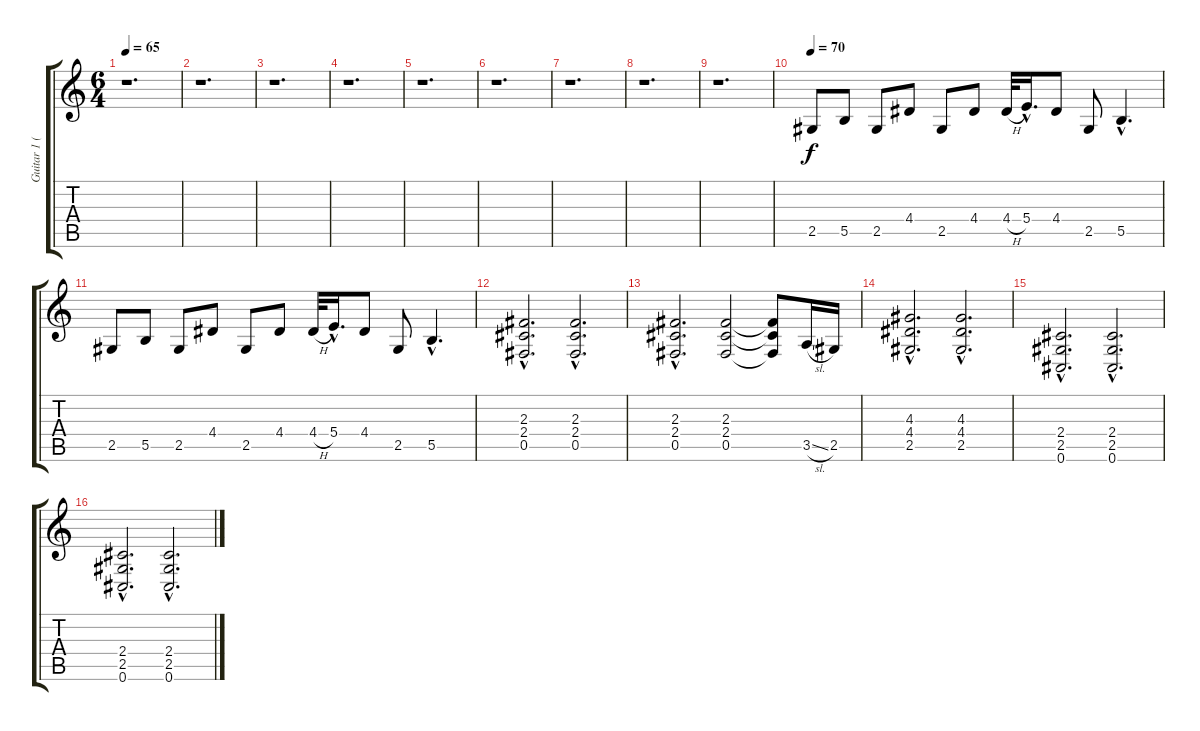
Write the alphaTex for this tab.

\track ("Guitar 1 (Distortion)" "Guitar 1 (") {instrument distortionguitar}
\staff {score tabs}
\tuning (Db4 Ab3 E3 B2 Gb2 Db2) {hide}
\ts (6 4)
\tempo 65
\clef g2
\ks c
r.1{d dy f} |
r.1{d} |
r.1{d} |
r.1{d} |
r.1{d} |
r.1{d} |
r.1{d} |
r.1{d} |
r.1{d} |
\tempo 70
2.5.8 5.5.8 2.5.8 4.4.8 2.5.8 4.4.8 4.4{h}.32 5.4{hac}.16{d} 4.4.8 2.5.8 5.5{hac}.4{d} |
2.5.8 5.5.8 2.5.8 4.4.8 2.5.8 4.4.8 4.4{h}.32 5.4{hac}.16{d} 4.4.8 2.5.8 5.5{hac}.4{d} |
(2.3{hac} 2.4{hac} 0.5{hac}).2{d} (2.3{hac} 2.4{hac} 0.5{hac}).2{d} |
(2.3{hac} 2.4{hac} 0.5{hac}).2{d} (2.3 2.4 0.5).2 (2.3{t} 2.4{t} 0.5{t}).8 3.5{sl}.16 2.5.16 |
(4.3{hac} 4.4{hac} 2.5{hac}).2{d} (4.3{hac} 4.4{hac} 2.5{hac}).2{d} |
(2.4{hac} 2.5{hac} 0.6{hac}).2{d} (2.4{hac} 2.5{hac} 0.6{hac}).2{d} |
(2.4{hac} 2.5{hac} 0.6{hac}).2{d} (2.4{hac} 2.5{hac} 0.6{hac}).2{d}
